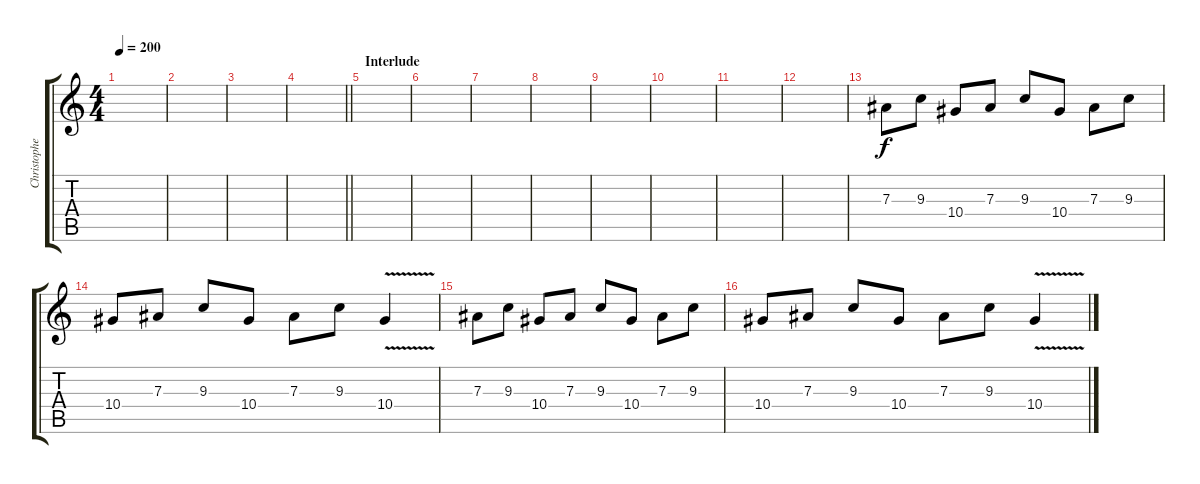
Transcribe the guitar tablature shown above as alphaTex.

\track ("Christopher Lead" "Christophe") {instrument distortionguitar}
\staff {score tabs}
\tuning (C4 G3 Eb3 Bb2 F2 C2) {hide}
\ts (4 4)
\tempo 200
\clef g2
\ks c
|
|
|
\barLineRight lightlight
|
\section ("" "Interlude")
|
|
|
|
|
|
|
|
7.3.8{volume 13 balance 14} 9.3.8 10.4.8 7.3.8 9.3.8 10.4.8 7.3.8 9.3.8 |
10.4.8 7.3.8 9.3.8 10.4.8 7.3.8 9.3.8 10.4{v}.4 |
7.3.8 9.3.8 10.4.8 7.3.8 9.3.8 10.4.8 7.3.8 9.3.8 |
10.4.8 7.3.8 9.3.8 10.4.8 7.3.8 9.3.8 10.4{v}.4
